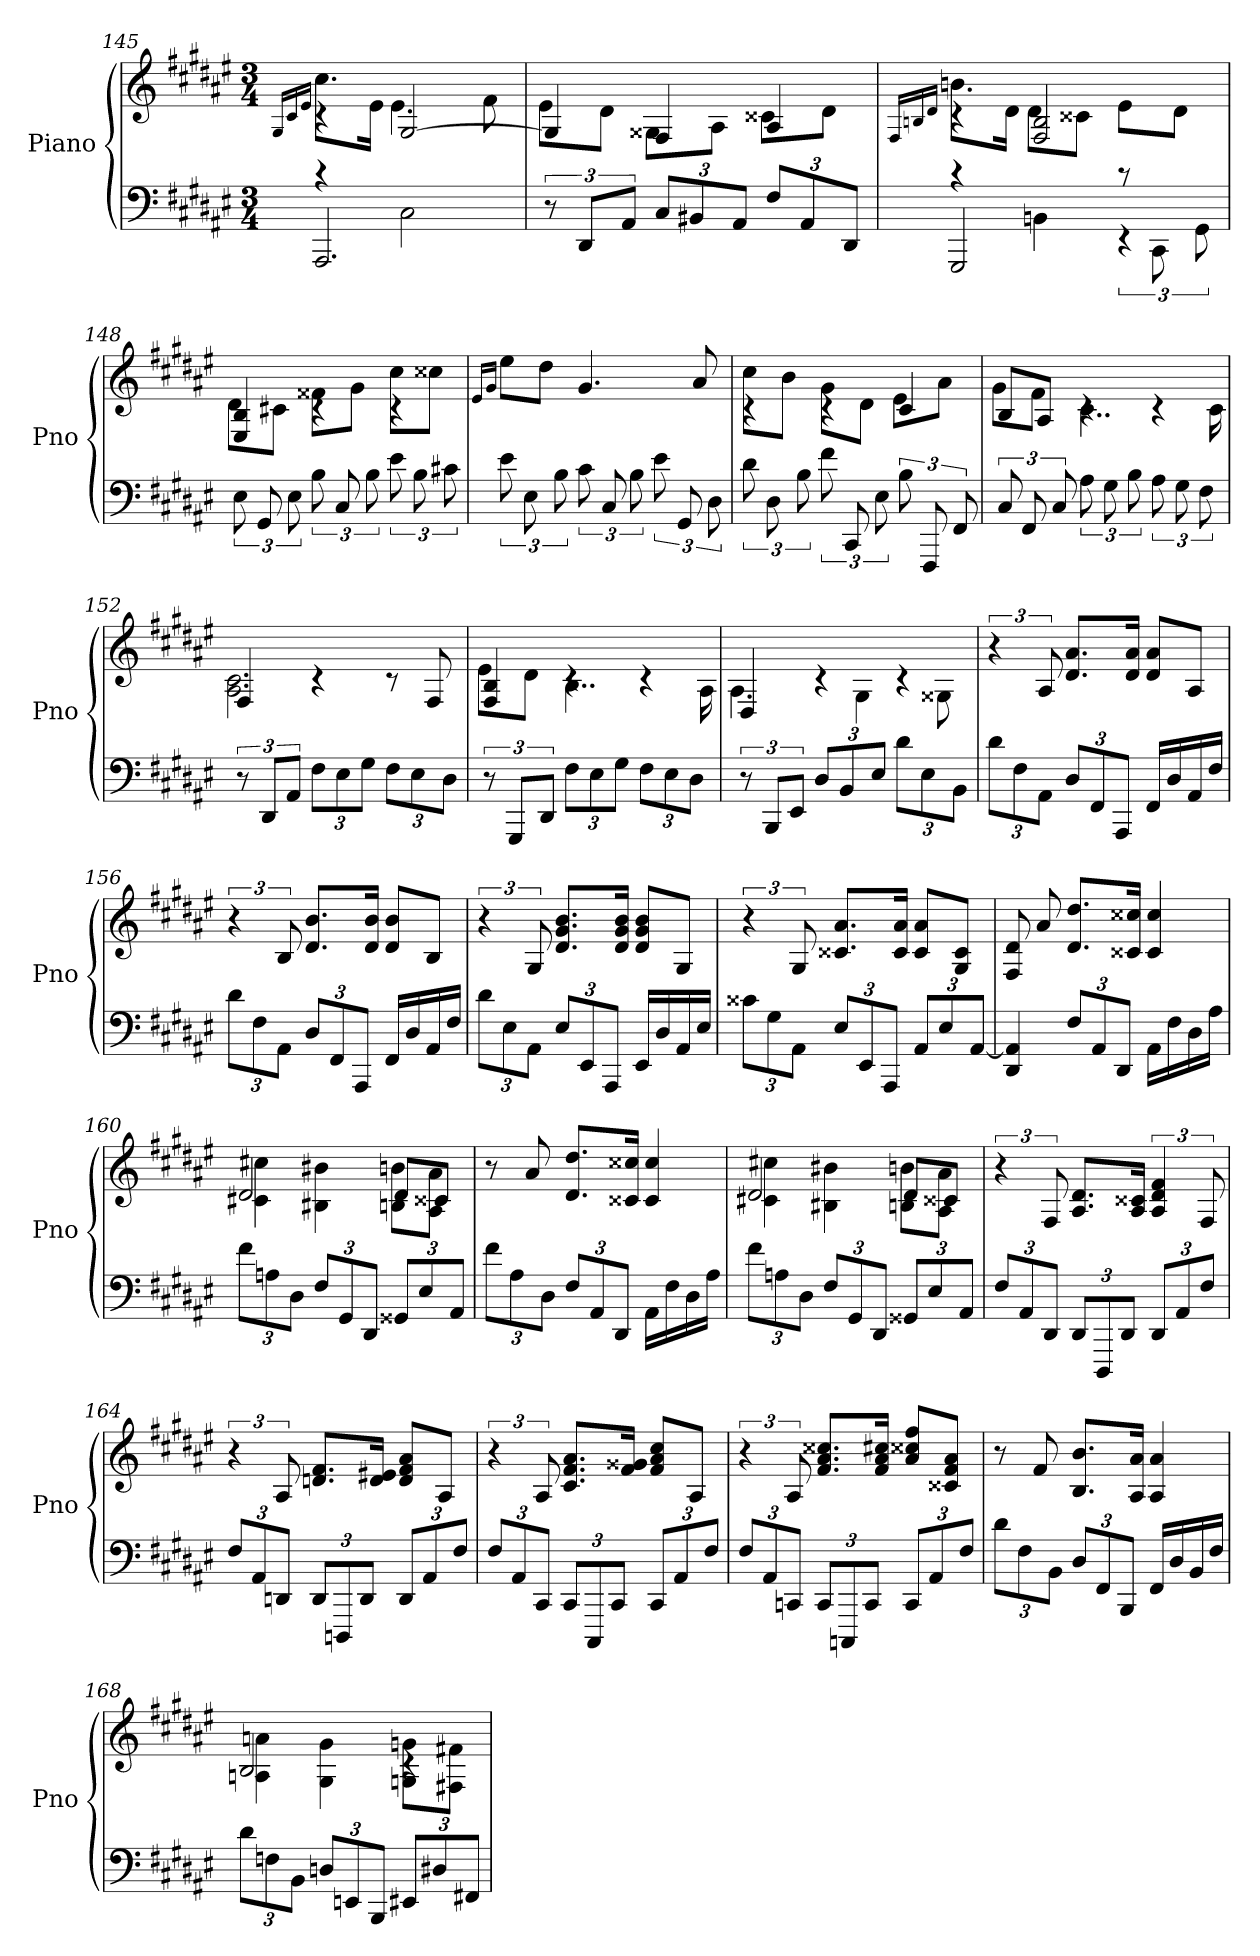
**kern	**kern
*part1	*part1
*staff2	*staff1
*I"Piano	*
*I'Pno	*
*clefF4	*clefG2
*k[f#c#g#d#a#e#]	*k[f#c#g#d#a#e#]
*M3/4	*M3/4
=145	=145
.	16qqG#/LL
.	16qqc#/
.	16qqe#/JJ
*^	*^
2.AAA#	4rc	4rc	8.cc#L
.	.	.	16e#Jk
.	2C#	[2G#	4.e#
.	.	.	8f#
*v	*v	*	*
=146	=146	=146
12r	4G#]	8e#L
12DD#L	.	.
.	.	8d#J
12AA#J	.	.
12C#L	4F#	8G##XL
12BB#X	.	.
.	.	8A#J
12AA#J	.	.
12F#L	4A#	8c##XL
12AA#	.	.
.	.	8d#J
12DD#J	.	.
=147	=147	=147
.	.	16qqF#/LL
.	.	16qqBn/
.	.	16qqd#/JJ
*^	*	*
2GGG#	4rc	4rc	8.bnL
.	.	.	16d#Jk
.	4BBn	2F# 2B	8d#L
.	.	.	8c##XJ
4rEE	12rc	.	8e#L
.	12CC#	.	.
.	.	.	8d#J
.	12GG#	.	.
*v	*v	*	*
=148	=148	=148
12E#	4E# 4B	8d#L
12GG#	.	.
.	.	8c#XJ
12E#	.	.
12B	4rc	8f##XL
12C#	.	.
.	.	8g#J
12B	.	.
12e#	4rc	8cc#L
12B	.	.
.	.	8cc##XJ
12c#X	.	.
*	*v	*v
=149	=149
.	16qqe#/LL
.	16qqg#/JJ
12e#	8ee#L
12E#	.
.	8dd#J
12B	.
12c#	4.g#
12C#	.
12B	.
12e#	.
12GG#	.
.	8a#
12D#	.
=150	=150
*	*^
12d#	4rc	8cc#L
12D#	.	.
.	.	8bJ
12B	.	.
12f#	4rc	8g#L
12CC#	.	.
.	.	8d#J
12E#	.	.
12B	4c#	8e#L
12FFF#	.	.
.	.	8a#J
12FF#	.	.
=151	=151	=151
12C#	8BL	8g#L
12FF#	.	.
.	8A#J	8f#J
12C#	.	.
12A#	4rc	4..c#
12G#	.	.
12B	.	.
12A#	4rc	.
12G#	.	.
12F#	.	.
.	.	16c#
=152	=152	=152
12r	4F#	2.A# 2.c#
12DD#L	.	.
12AA#J	.	.
12F#L	4rc	.
12E#	.	.
12G#J	.	.
12F#L	8rc	.
12E#	.	.
.	8F#	.
12D#J	.	.
=153	=153	=153
12r	4F# 4B	8e#L
12GGG#L	.	.
.	.	8d#J
12DD#J	.	.
12F#L	4rc	4..B
12E#	.	.
12G#J	.	.
12F#L	4rc	.
12E#	.	.
12D#J	.	.
.	.	16A#
=154	=154	=154
12r	4D#	4.A#
12BBBL	.	.
12EE#J	.	.
12D#L	4rc	.
12BB	.	.
.	.	4G#
12E#J	.	.
12d#L	4rc	.
12E#	.	.
.	.	8G##X
12BBJ	.	.
*	*v	*v
=155	=155
12d#L	6r
12F#	.
12AA#J	12A#
12D#L	8.d# 8.a#L
12FF#	.
12AAA#J	.
.	16d# 16a#Jk
16FF#LL	8d# 8a#L
16D#	.
16AA#	8A#J
16F#JJ	.
=156	=156
12d#L	6r
12F#	.
12AA#J	12B
12D#L	8.d# 8.bL
12FF#	.
12AAA#J	.
.	16d# 16bJk
16FF#LL	8d# 8bL
16D#	.
16AA#	8BJ
16F#JJ	.
=157	=157
12d#L	6r
12E#	.
12AA#J	12G#
12E#L	8.d# 8.g# 8.bL
12EE#	.
12AAA#J	.
.	16d# 16g# 16bJk
16EE#LL	8d# 8g# 8bL
16D#	.
16AA#	8G#J
16E#JJ	.
=158	=158
12c##XL	6r
12G#	.
12AA#J	12G#
12E#L	8.c##X 8.a#L
12EE#	.
12AAA#J	.
.	16c## 16a#Jk
12AA#L	8c## 8a#L
12E#	.
.	8G# 8c##J
[12AA#J	.
=159	=159
4DD# 4AA#]	8F# 8d#
.	8a#
12F#L	8.d# 8.dd#L
12AA#	.
12DD#J	.
.	16c##X 16cc##XJk
16AA#LL	4c## 4cc##
16F#	.
16D#	.
16A#JJ	.
=160	=160
*	*^
12f#L	2d#	4c#X 4cc#X
12An	.	.
12D#J	.	.
12F#L	.	4B#X 4b#X
12GG#	.	.
12DD#J	.	.
12GG##XL	8d#L	8Bn 8bnL
12E#	.	.
.	8c##XJ	8A# 8a#J
12AA#J	.	.
*	*v	*v
=161	=161
12f#L	8r
12A#	.
.	8a#
12D#J	.
12F#L	8.d# 8.dd#L
12AA#	.
12DD#J	.
.	16c##X 16cc##XJk
16AA#LL	4c## 4cc##
16F#	.
16D#	.
16A#JJ	.
=162	=162
*	*^
12f#L	2d#	4c#X 4cc#X
12An	.	.
12D#J	.	.
12F#L	.	4B#X 4b#X
12GG#	.	.
12DD#J	.	.
12GG##XL	8d#L	8Bn 8bnL
12E#	.	.
.	8c##XJ	8A# 8a#J
12AA#J	.	.
*	*v	*v
=163	=163
12F#L	6r
12AA#	.
12DD#J	12F#
12DD#L	8.A# 8.d#L
12DDD#	.
12DD#J	.
.	16A# 16c##XJk
12DD#L	6A# 6d# 6f#
12AA#	.
12F#J	12F#
=164	=164
12F#L	6r
12AA#	.
12DDnJ	12A#
12DDL	8.dn 8.f#L
12DDDn	.
12DDJ	.
.	16d 16e#XJk
12DDL	8d 8f# 8a#L
12AA#	.
.	8A#J
12F#J	.
=165	=165
12F#L	6r
12AA#	.
12CC#J	12A#
12CC#L	8.c# 8.f# 8.a#L
12CCC#	.
12CC#J	.
.	16f# 16g##XJk
12CC#L	8f# 8a# 8cc#L
12AA#	.
.	8A#J
12F#J	.
=166	=166
12F#L	6r
12AA#	.
12CCnJ	12A#
12CCL	8.f# 8.a# 8.cc##XL
12CCCn	.
12CCJ	.
.	16f# 16a# 16cc#XJk
12CCL	8a# 8cc##X 8ff#L
12AA#	.
.	8c##X 8f# 8a#J
12F#J	.
=167	=167
12d#L	8r
12F#	.
.	8f#
12BBJ	.
12D#L	8.B 8.bL
12FF#	.
12BBBJ	.
.	16A# 16a#Jk
16FF#LL	4A# 4a#
16D#	.
16BB	.
16F#JJ	.
=168	=168
*	*^
12d#L	2B	4An 4an
12Fn	.	.
12BBJ	.	.
12DnL	.	4G# 4g#
12EEn	.	.
12BBBJ	.	.
12EE#XL	4rc	8Gn 8gnL
12D#X	.	.
.	.	8F#X 8f#XJ
12FF#XJ	.	.
*	*v	*v
=	=
*-	*-
